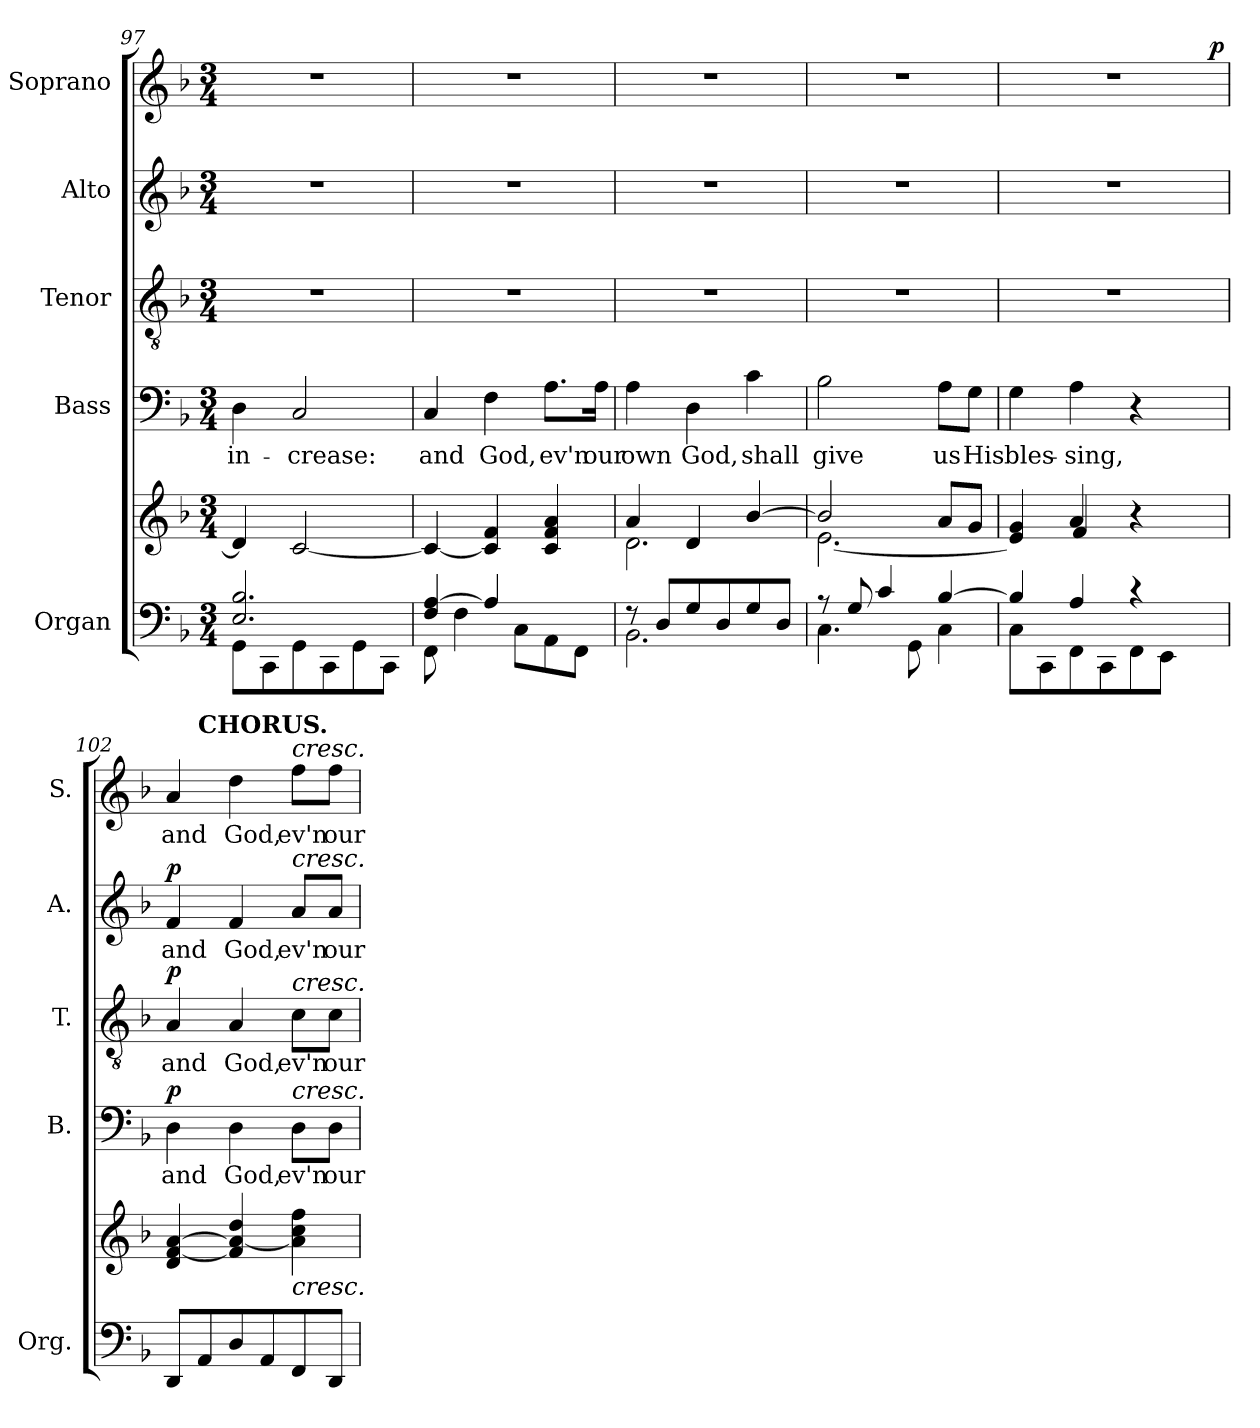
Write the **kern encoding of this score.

**kern	**kern	**kern	**text	**dynam	**kern	**text	**dynam	**kern	**text	**dynam	**kern	**text	**dynam
*part5	*part5	*part4	*part4	*part4	*part3	*part3	*part3	*part2	*part2	*part2	*part1	*part1	*part1
*staff6	*staff5	*staff4	*staff4	*staff4	*staff3	*staff3	*staff3	*staff2	*staff2	*staff2	*staff1	*staff1	*staff1
*I"Organ	*	*I"Bass	*	*	*I"Tenor	*	*	*I"Alto	*	*	*I"Soprano	*	*
*I'Org.	*	*I'B.	*	*	*I'T.	*	*	*I'A.	*	*	*I'S.	*	*
*clefF4	*clefG2	*clefF4	*	*	*clefGv2	*	*	*clefG2	*	*	*clefG2	*	*
*	*	*	*	*	*ITrd7c12	*	*	*	*	*	*	*	*
*k[b-]	*k[b-]	*k[b-]	*	*	*k[b-]	*	*	*k[b-]	*	*	*k[b-]	*	*
*F:	*F:	*F:	*	*	*F:	*	*	*F:	*	*	*F:	*	*
*M3/4	*M3/4	*M3/4	*	*	*M3/4	*	*	*M3/4	*	*	*M3/4	*	*
=97	=97	=97	=97	=97	=97	=97	=97	=97	=97	=97	=97	=97	=97
*^	*	*	*	*	*	*	*	*	*	*	*	*	*
!	!	!	!	!LO:LY:b:color=#000000	!	!LO:N:vis=1	!	!	!LO:N:vis=1	!	!	!LO:N:vis=1	!	!
2.Ei/ 2.B-i	8GGi\L	4di/]	4Di\	in-	.	2.r	.	.	2.r	.	.	2.r	.	.
.	8CCi\	.	.	.	.	.	.	.	.	.	.	.	.	.
!	!	!	!	!LO:LY:b:color=#000000	!	!	!	!	!	!	!	!	!	!
.	8GGi\	[<2ci/	2Ci/	-crease:	.	.	.	.	.	.	.	.	.	.
.	8CCi\	.	.	.	.	.	.	.	.	.	.	.	.	.
.	8GGi\	.	.	.	.	.	.	.	.	.	.	.	.	.
.	8CCi\J	.	.	.	.	.	.	.	.	.	.	.	.	.
=98	=98	=98	=98	=98	=98	=98	=98	=98	=98	=98	=98	=98	=98	=98
!	!	!	!	!LO:LY:b:color=#000000	!	!LO:N:vis=1	!	!	!LO:N:vis=1	!	!	!LO:N:vis=1	!	!
4Fi/ [>4Ai	8FFi\	4ci/_<	4Ci/	and	.	2.r	.	.	2.r	.	.	2.r	.	.
.	4Fi\	.	.	.	.	.	.	.	.	.	.	.	.	.
!	!	!	!	!LO:LY:b:color=#000000	!	!	!	!	!	!	!	!	!	!
4Ai/]	.	4ci/] 4fi	4Fi\	God,	.	.	.	.	.	.	.	.	.	.
.	8Ci\L	.	.	.	.	.	.	.	.	.	.	.	.	.
!	!	!	!	!LO:LY:b:color=#000000	!	!	!	!	!	!	!	!	!	!
4ryy	8AAi\	4ci/ 4fi 4ai	8.Ai\L	ev'n	.	.	.	.	.	.	.	.	.	.
.	8FFi\J	.	.	.	.	.	.	.	.	.	.	.	.	.
!	!	!	!	!LO:LY:b:color=#000000	!	!	!	!	!	!	!	!	!	!
.	.	.	16Ai\Jk	our	.	.	.	.	.	.	.	.	.	.
!!LO:PB:g=z
=99	=99	=99	=99	=99	=99	=99	=99	=99	=99	=99	=99	=99	=99	=99
*	*	*^	*	*	*	*	*	*	*	*	*	*	*	*
!	!	!	!	!	!LO:LY:b:color=#000000	!	!LO:N:vis=1	!	!	!LO:N:vis=1	!	!	!LO:N:vis=1	!	!
8r	2.BB-i\	4ai/	2.di\	4Ai\	own	.	2.r	.	.	2.r	.	.	2.r	.	.
8Di/L	.	.	.	.	.	.	.	.	.	.	.	.	.	.	.
!	!	!	!	!	!LO:LY:b:color=#000000	!	!	!	!	!	!	!	!	!	!
8Gi/	.	4di/	.	4Di\	God,	.	.	.	.	.	.	.	.	.	.
8Di/	.	.	.	.	.	.	.	.	.	.	.	.	.	.	.
!	!	!	!	!	!LO:LY:b:color=#000000	!	!	!	!	!	!	!	!	!	!
8Gi/	.	[>4b-i/	.	4ci\	shall	.	.	.	.	.	.	.	.	.	.
8Di/J	.	.	.	.	.	.	.	.	.	.	.	.	.	.	.
=100	=100	=100	=100	=100	=100	=100	=100	=100	=100	=100	=100	=100	=100	=100	=100
!	!	!	!	!	!LO:LY:b:color=#000000	!	!LO:N:vis=1	!	!	!LO:N:vis=1	!	!	!LO:N:vis=1	!	!
8r	4.Ci\	2b-i/]	[<2.ei\	2B-i\	give	.	2.r	.	.	2.r	.	.	2.r	.	.
8Gi/	.	.	.	.	.	.	.	.	.	.	.	.	.	.	.
4ci/	.	.	.	.	.	.	.	.	.	.	.	.	.	.	.
.	8GGi\	.	.	.	.	.	.	.	.	.	.	.	.	.	.
!	!	!	!	!	!LO:LY:b:color=#000000	!	!	!	!	!	!	!	!	!	!
[>4B-i/	4Ci\	8ai/L	.	8Ai\L	us	.	.	.	.	.	.	.	.	.	.
!	!	!	!	!	!LO:LY:b:color=#000000	!	!	!	!	!	!	!	!	!	!
.	.	8gi/J	.	8Gi\J	His	.	.	.	.	.	.	.	.	.	.
=101	=101	=101	=101	=101	=101	=101	=101	=101	=101	=101	=101	=101	=101	=101	=101
*	*	*	*^	*	*	*	*	*	*	*	*	*	*	*	*
!	!	!	!	!	!	!LO:LY:b:color=#000000	!	!LO:N:vis=1	!	!	!LO:N:vis=1	!	!	!LO:N:vis=1	!	!
*	*	*	*	*	*	*	*	*	*	*	*	*	*	*^	*	*
4B-i/]	8Ci\L	4ryy	4ei/] 4gi	4ryy	4Gi\	bles-	.	2.r	.	.	2.r	.	.	2.r	2ryy	.	.
.	8CCi\	.	.	.	.	.	.	.	.	.	.	.	.	.	.	.	.
!	!	!	!	!	!	!LO:LY:b:color=#000000	!	!	!	!	!	!	!	!	!	!	!
4Ai/	8FFi\	4ai/	4ryy	4fi/	4Ai\	-sing,	.	.	.	.	.	.	.	.	.	.	.
.	8CCi\	.	.	.	.	.	.	.	.	.	.	.	.	.	.	.	.
4r	8FFi\	4ryy	4r	4ryy	4r	.	.	.	.	.	.	.	.	.	8ryy	.	.
.	8EEi\J	.	.	.	.	.	.	.	.	.	.	.	.	.	16ryy	.	.
.	.	.	.	.	.	.	.	.	.	.	.	.	.	.	32ryy	.	.
.	.	.	.	.	.	.	.	.	.	.	.	.	.	.	64ryy	.	.
.	.	.	.	.	.	.	.	.	.	.	.	.	.	.	128...ryy	.	.
.	.	.	.	.	.	.	.	.	.	.	.	.	.	.	1024ryy	.	p
*v	*v	*	*	*	*	*	*	*	*	*	*	*	*	*	*	*	*
*	*v	*v	*v	*	*	*	*	*	*	*	*	*	*	*	*	*
=102	=102	=102	=102	=102	=102	=102	=102	=102	=102	=102	=102	=102	=102	=102
*^	*^	*	*	*	*	*	*	*	*	*	*	*	*	*
*	*	*	*^	*	*	*	*	*	*	*	*	*	*	*	*	*
!	!	!	!	!	!	!LO:LY:b:color=#000000	!	!	!	!	!	!	!	!	!	!	!
*v	*v	*	*	*	*	*	*	*	*	*	*	*	*	*	*	*	*
*	*v	*v	*v	*	*	*	*	*	*	*	*	*	*	*	*	*
*^	*^	*	*	*	*	*	*	*	*	*	*	*	*	*
*	*	*	*^	*	*	*	*	*	*	*	*	*	*	*	*	*
!	!	!	!	!	!	!	!	!	!LO:LY:b:color=#000000	!	!	!	!	!	!	!	!
*v	*v	*	*	*	*	*	*	*	*	*	*	*	*	*	*	*	*
*	*v	*v	*v	*	*	*	*	*	*	*	*	*	*	*	*	*
*^	*^	*	*	*	*	*	*	*	*	*	*	*	*	*
*	*	*	*^	*	*	*	*	*	*	*	*	*	*	*	*	*
!	!	!	!	!	!	!	!	!	!	!	!	!LO:LY:b:color=#000000	!	!	!	!	!
*v	*v	*	*	*	*	*	*	*	*	*	*	*	*	*	*	*	*
*	*v	*v	*v	*	*	*	*	*	*	*	*	*	*	*	*	*
*^	*^	*	*	*	*	*	*	*	*	*	*	*	*	*
*	*	*	*^	*	*	*	*	*	*	*	*	*	*	*	*	*
!	!	!	!	!	!	!	!	!	!	!	!	!	!	!	!	!LO:LY:b:color=#000000	!
*v	*v	*	*	*	*	*	*	*	*	*	*	*	*	*	*	*	*
*	*v	*v	*v	*	*	*	*	*	*	*	*	*	*	*	*	*
8DDi/L	4di/ [<4fi [>4ai	4Di\	and	p	4AAi/	and	p	4fi/	and	p	4ai/	8ryy	and	.
!	!	!	!	!	!	!	!	!	!	!	!	!LO:TX:a:B:t=CHORUS.	!	!
8AAi/	.	.	.	.	.	.	.	.	.	.	.	2ryy	.	.
!	!	!	!LO:LY:b:color=#000000	!	!	!	!	!	!	!	!	!	!	!
!	!	!	!	!	!	!LO:LY:b:color=#000000	!	!	!	!	!	!	!	!
!	!	!	!	!	!	!	!	!	!LO:LY:b:color=#000000	!	!	!	!	!
!	!	!	!	!	!	!	!	!	!	!	!	!	!LO:LY:b:color=#000000	!
8Di/	4fi/] 4ai_> 4ddi	4Di\	God,	.	4AAi/	God,	.	4fi/	God,	.	4ddi\	.	God,	.
8AAi/	.	.	.	.	.	.	.	.	.	.	.	.	.	.
!	!	!	!LO:LY:b:color=#000000	!	!	!	!	!	!	!	!	!	!	!
!	!	!	!	!	!	!LO:LY:b:color=#000000	!	!	!	!	!	!	!	!
!	!	!	!	!	!	!	!	!	!LO:LY:b:color=#000000	!	!	!	!	!
!	!	!	!	!	!	!	!	!	!	!	!LO:TX:a:i:t=cresc.	!	!	!
!	!	!	!	!	!	!	!	!LO:TX:a:i:t=cresc.	!	!	!	!	!	!
!	!	!	!	!	!LO:TX:a:i:t=cresc.	!	!	!	!	!	!	!	!	!
!	!	!LO:TX:a:i:t=cresc.	!	!	!	!	!	!	!	!	!	!	!	!
!	!LO:TX:b:i:t=cresc.	!	!	!	!	!	!	!	!	!	!	!	!	!
!	!	!	!	!	!	!	!	!	!	!	!	!	!LO:LY:b:color=#000000	!
8FFi/	4ai\] 4cci 4ffi	8Di\L	ev'n	.	8Ci\L	ev'n	.	8ai/L	ev'n	.	8ffi\L	.	ev'n	.
!	!	!	!LO:LY:b:color=#000000	!	!	!	!	!	!	!	!	!	!	!
!	!	!	!	!	!	!LO:LY:b:color=#000000	!	!	!	!	!	!	!	!
!	!	!	!	!	!	!	!	!	!LO:LY:b:color=#000000	!	!	!	!	!
!	!	!	!	!	!	!	!	!	!	!	!	!	!LO:LY:b:color=#000000	!
8DDi/J	.	8Di\J	our	.	8Ci\J	our	.	8ai/J	our	.	8ffi\J	8ryy	our	.
*	*	*	*	*	*	*	*	*	*	*	*v	*v	*	*
=	=	=	=	=	=	=	=	=	=	=	=	=	=
*-	*-	*-	*-	*-	*-	*-	*-	*-	*-	*-	*-	*-	*-
